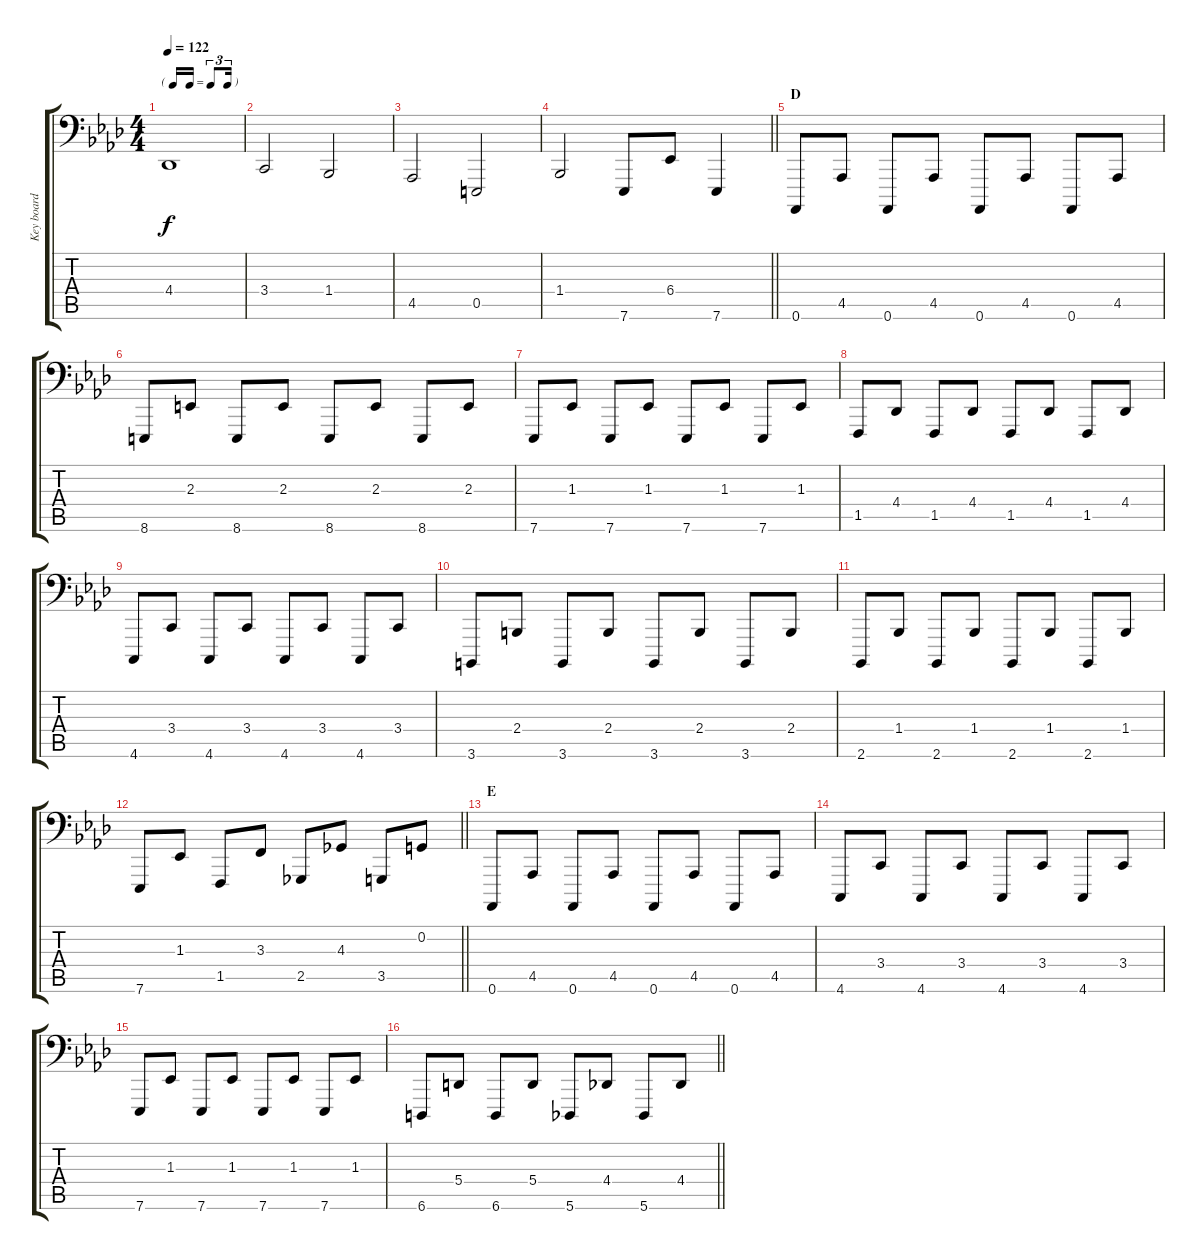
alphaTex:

\track ("Key board left hand" "Key board ") {instrument brightacousticpiano}
\staff {score tabs}
\tuning (C3 G2 D2 A1 E1 Ab0) {hide}
\ts (4 4)
\tf triplet16th
\tempo 122
\clef f4
\ks ab
4.4.1{dy f} |
3.4.2 1.4.2 |
4.5.2 0.5.2 |
\barLineRight lightlight
1.4.2 7.6.8 6.4.8 7.6.4 |
\section ("" "D")
0.6.8 4.5.8 0.6.8 4.5.8 0.6.8 4.5.8 0.6.8 4.5.8 |
8.6.8 2.3.8 8.6.8 2.3.8 8.6.8 2.3.8 8.6.8 2.3.8 |
7.6.8 1.3.8 7.6.8 1.3.8 7.6.8 1.3.8 7.6.8 1.3.8 |
1.5.8 4.4.8 1.5.8 4.4.8 1.5.8 4.4.8 1.5.8 4.4.8 |
4.6.8 3.4.8 4.6.8 3.4.8 4.6.8 3.4.8 4.6.8 3.4.8 |
3.6.8 2.4.8 3.6.8 2.4.8 3.6.8 2.4.8 3.6.8 2.4.8 |
2.6.8 1.4.8 2.6.8 1.4.8 2.6.8 1.4.8 2.6.8 1.4.8 |
\barLineRight lightlight
7.6.8 1.3.8 1.5.8 3.3.8 2.5.8 4.3.8 3.5.8 0.2.8 |
\section ("" "E")
0.6.8 4.5.8 0.6.8 4.5.8 0.6.8 4.5.8 0.6.8 4.5.8 |
4.6.8 3.4.8 4.6.8 3.4.8 4.6.8 3.4.8 4.6.8 3.4.8 |
7.6.8 1.3.8 7.6.8 1.3.8 7.6.8 1.3.8 7.6.8 1.3.8 |
\barLineRight lightlight
6.6.8 5.4.8 6.6.8 5.4.8 5.6.8 4.4.8 5.6.8 4.4.8
